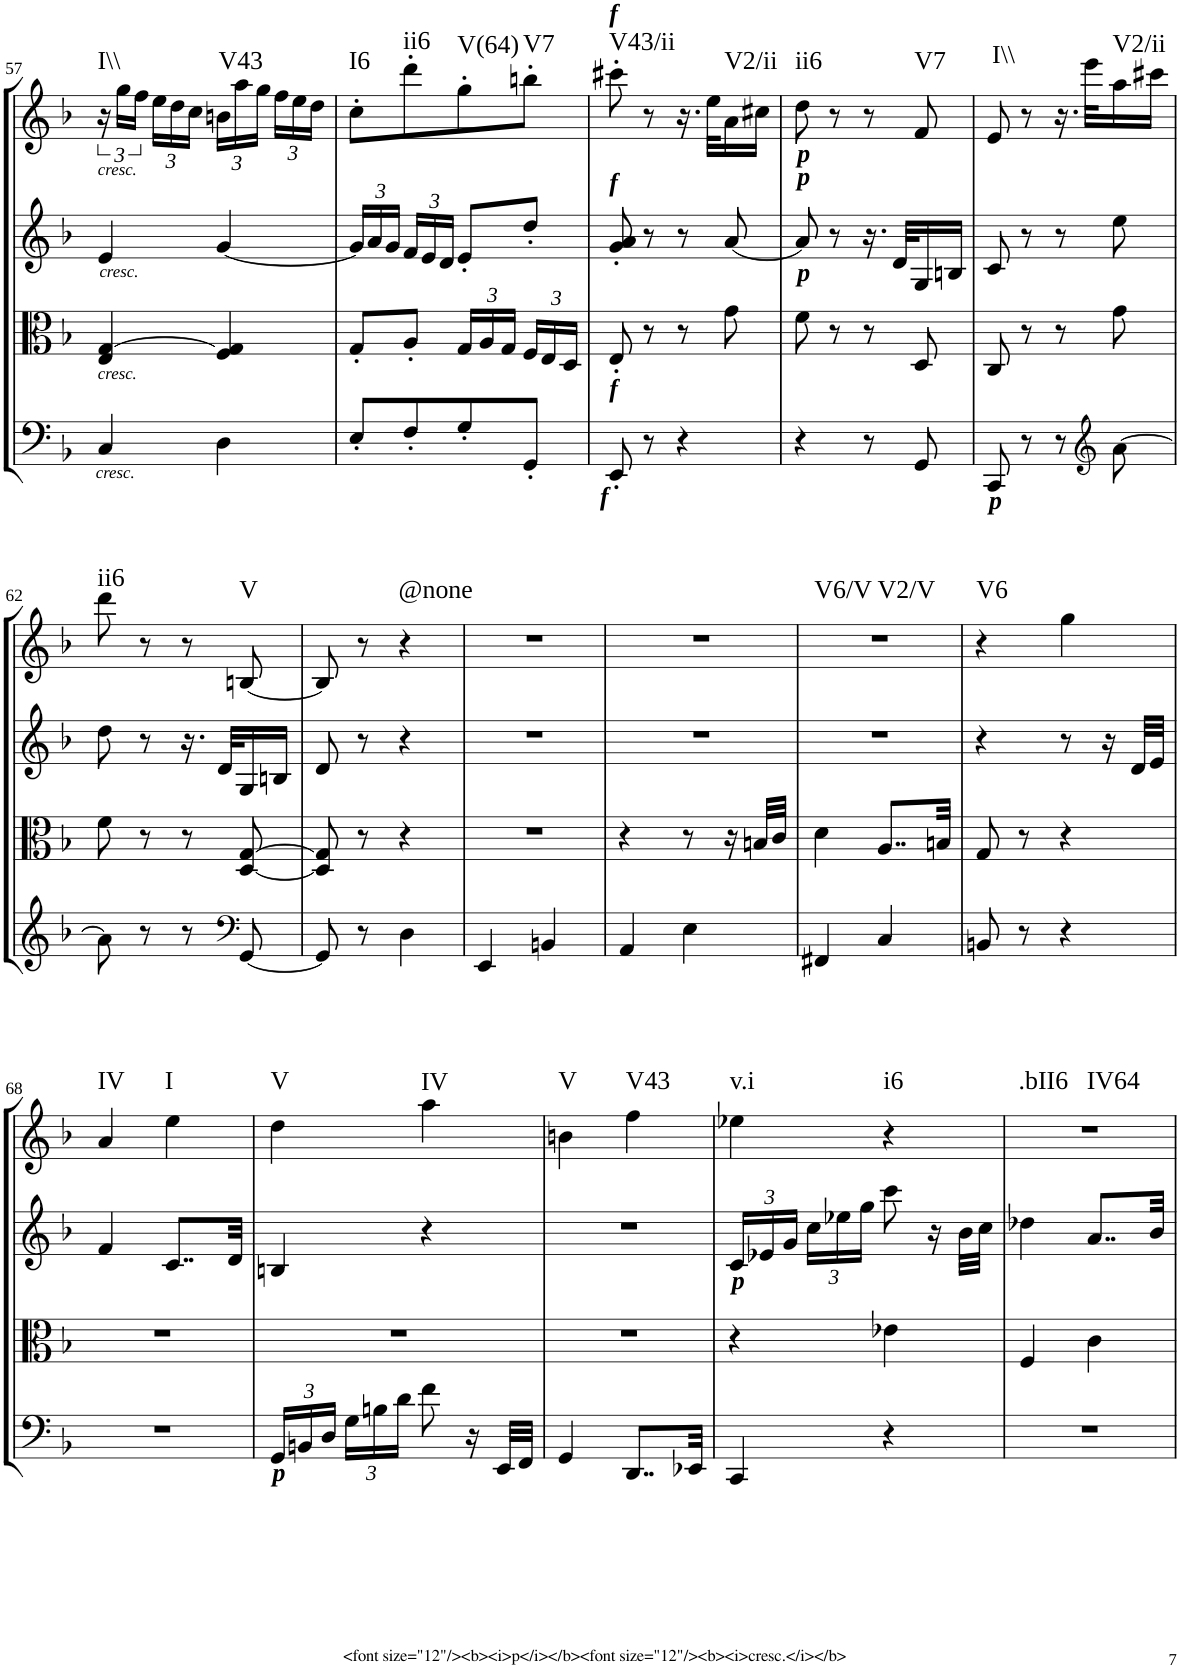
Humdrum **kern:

**kern	**kern	**kern	**kern	**harte
*part4	*part3	*part2	*part1	*part1
*staff4	*staff3	*staff2	*staff1	*
*I"Cello	*I"Viola	*I"2nd Violin	*I"1st Violin	*
*	*I'Vla	*I'Vln	*I'Vln	*
!!LO:PB:g=z
*clefF4	*clefC3	*clefG2	*clefG2	*
*k[b-]	*k[b-]	*k[b-]	*k[b-]	*
*F:	*F:	*F:	*F:	*
*M2/4	*M2/4	*M2/4	*M2/4	*
=57	=57	=57	=57	=57
!	!	!	!LO:TX:b:i:t=cresc.	!
!	!	!LO:TX:b:i:t=cresc.	!	!
!	!LO:TX:b:i:t=cresc.	!	!	!
!LO:TX:b:i:t=cresc.	!	!	!	!LO:H:kt=I\\
4C/	4E/ [4G/	4e/	24r	N
.	.	.	24gg\LL	.
.	.	.	24ff\JJ	.
*	*	*	*Xbrackettup	*
.	.	.	24ee\LL	.
.	.	.	24dd\	.
.	.	.	24cc\JJ	.
!	!	!	!	!LO:H:kt=V43
4D\	4F/ 4G/]	[4g/	24bn\LL	N
.	.	.	24aa\	.
.	.	.	24gg\JJ	.
.	.	.	24ff\LL	.
.	.	.	24ee\	.
.	.	.	24dd\JJ	.
=58	=58	=58	=58	=58
*	*	*Xbrackettup	*	*
!	!	!	!	!LO:H:kt=I6
8E'/L	8G'/L	24g/LL]	8cc'\L	N
.	.	24a/	.	.
.	.	24g/JJ	.	.
!	!	!	!	!LO:H:kt=ii6
8F'/	8A'/J	24f/LL	8ddd'\	N
.	.	24e/	.	.
.	.	24d/JJ	.	.
*	*Xbrackettup	*	*	*
!	!	!	!	!LO:H:kt=V(64)
8G'/	24G/LL	8e'/L	8gg'\	N
.	24A/	.	.	.
.	24G/JJ	.	.	.
!	!	!	!	!LO:H:kt=V7
8GG'/J	24F/LL	8dd'/J	8bbn'\J	N
.	24E/	.	.	.
.	24D/JJ	.	.	.
=59	=59	=59	=59	=59
!	!	!	!LO:TX:a:Bi:t=f	!
!	!	!LO:TX:a:Bi:t=f	!	!
!LO:TX:a:Bi:t=f	!	!	!	!
!LO:TX:b:Bi:t=f	!	!	!	!LO:H:kt=V43/ii
8EE'/	8E'/	8g/' 8a/'	8ccc#X'\	N
8r	8r	8r	8r	.
4r	8r	8r	16.r	.
.	.	.	32ee\KLL	.
!	!	!	!	!LO:H:kt=V2/ii
.	8g\	[8a/	16a\	N
.	.	.	16cc#X\JJ	.
=60	=60	=60	=60	=60
!	!	!LO:TX:a:Bi:t=p	!	!
!	!	!LO:TX:a:Bi:t=p	!	!
!	!LO:TX:a:Bi:t=p	!	!	!LO:H:kt=ii6
4r	8f\	8a/]	8dd\	N
.	8r	8r	8r	.
8r	8r	16.r	8r	.
.	.	32d/KLL	.	.
!	!	!	!	!LO:H:kt=V7
8GG/	8D/	16G/	8f/	N
.	.	16Bn/JJ	.	.
=61	=61	=61	=61	=61
!LO:TX:b:Bi:t=p	!	!	!	!LO:H:kt=I\\
8CC/	8C/	8c/	8e/	N
8r	8r	8r	8r	.
8r	8r	8r	16.r	.
.	.	.	32eee\KLL	.
*clefG2	*	*	*	*
!	!	!	!	!LO:H:kt=V2/ii
[8a\	8g\	8ee\	16aa\	N
.	.	.	16ccc#X\JJ	.
!!LO:LB:g=z
=62	=62	=62	=62	=62
!	!	!	!	!LO:H:kt=ii6
8a\]	8f\	8dd\	8ddd\	N
8r	8r	8r	8r	.
8r	8r	16.r	8r	.
.	.	32d/KLL	.	.
*clefF4	*	*	*	*
!	!	!	!	!LO:H:kt=V
[8GG/	[8D/ [8G/	16G/	[8Bn/	N
.	.	16Bn/JJ	.	.
=63	=63	=63	=63	=63
8GG/]	8D/] 8G/]	8d/	8B/]	.
8r	8r	8r	8r	.
!	!	!	!	!LO:H:kt=@none
4D\	4r	4r	4r	N
=64	=64	=64	=64	=64
4EE/	2r	2r	2r	.
4BBn/	.	.	.	.
=65	=65	=65	=65	=65
4AA/	4r	2r	2r	.
4E\	8r	.	.	.
.	16r	.	.	.
.	32Bn/LLL	.	.	.
.	32c/JJJ	.	.	.
=66	=66	=66	=66	=66
!	!	!	!	!LO:H:n=1:kt=V6/V
!	!	!	!	!LO:H:n=2:kt=V2/V
4FF#X/	4d\	2r	2r	N N
4C/	8..A/L	.	.	.
.	32Bn/Jkk	.	.	.
=67	=67	=67	=67	=67
!	!	!	!	!LO:H:kt=V6
8BBn/	8G/	4r	4r	N
8r	8r	.	.	.
4r	4r	8r	4gg\	.
.	.	16r	.	.
.	.	32d/LLL	.	.
.	.	32e/JJJ	.	.
!!LO:LB:g=z
=68	=68	=68	=68	=68
!	!	!	!	!LO:H:kt=IV
2r	2r	4f/	4a/	N
!	!	!	!	!LO:H:kt=I
.	.	8..c/L	4ee\	N
.	.	32d/Jkk	.	.
=69	=69	=69	=69	=69
*Xbrackettup	*	*	*	*
!LO:TX:b:Bi:t=p	!	!	!	!LO:H:kt=V
24GG/LL	2r	4Bn/	4dd\	N
24BBn/	.	.	.	.
24D/JJ	.	.	.	.
24G\LL	.	.	.	.
24Bn\	.	.	.	.
24d\JJ	.	.	.	.
!	!	!	!	!LO:H:kt=IV
8f\	.	4r	4aa\	N
16r	.	.	.	.
32EE/LLL	.	.	.	.
32FF/JJJ	.	.	.	.
=70	=70	=70	=70	=70
!	!	!	!	!LO:H:kt=V
4GG/	2r	2r	4bn\	N
!	!	!	!	!LO:H:kt=V43
8..DD/L	.	.	4ff\	N
32EE-X/Jkk	.	.	.	.
=71	=71	=71	=71	=71
!	!LO:TX:a:Bi:t=p	!	!	!LO:H:kt=v.i
4CC/	4r	24c/LL	4ee-X\	N
.	.	24e-X/	.	.
.	.	24g/JJ	.	.
.	.	24cc\LL	.	.
.	.	24ee-X\	.	.
.	.	24gg\JJ	.	.
!	!	!	!	!LO:H:kt=i6
4r	4e-X\	8ccc\	4r	N
.	.	16r	.	.
.	.	32b-\LLL	.	.
.	.	32cc\JJJ	.	.
=72	=72	=72	=72	=72
!	!	!	!	!LO:H:n=1:kt=.bII6
!	!	!	!	!LO:H:n=2:kt=IV64
2r	4F/	4dd-X\	2r	N N
.	4c\	8..a/L	.	.
.	.	32b-/Jkk	.	.
=	=	=	=	=
*-	*-	*-	*-	*-
